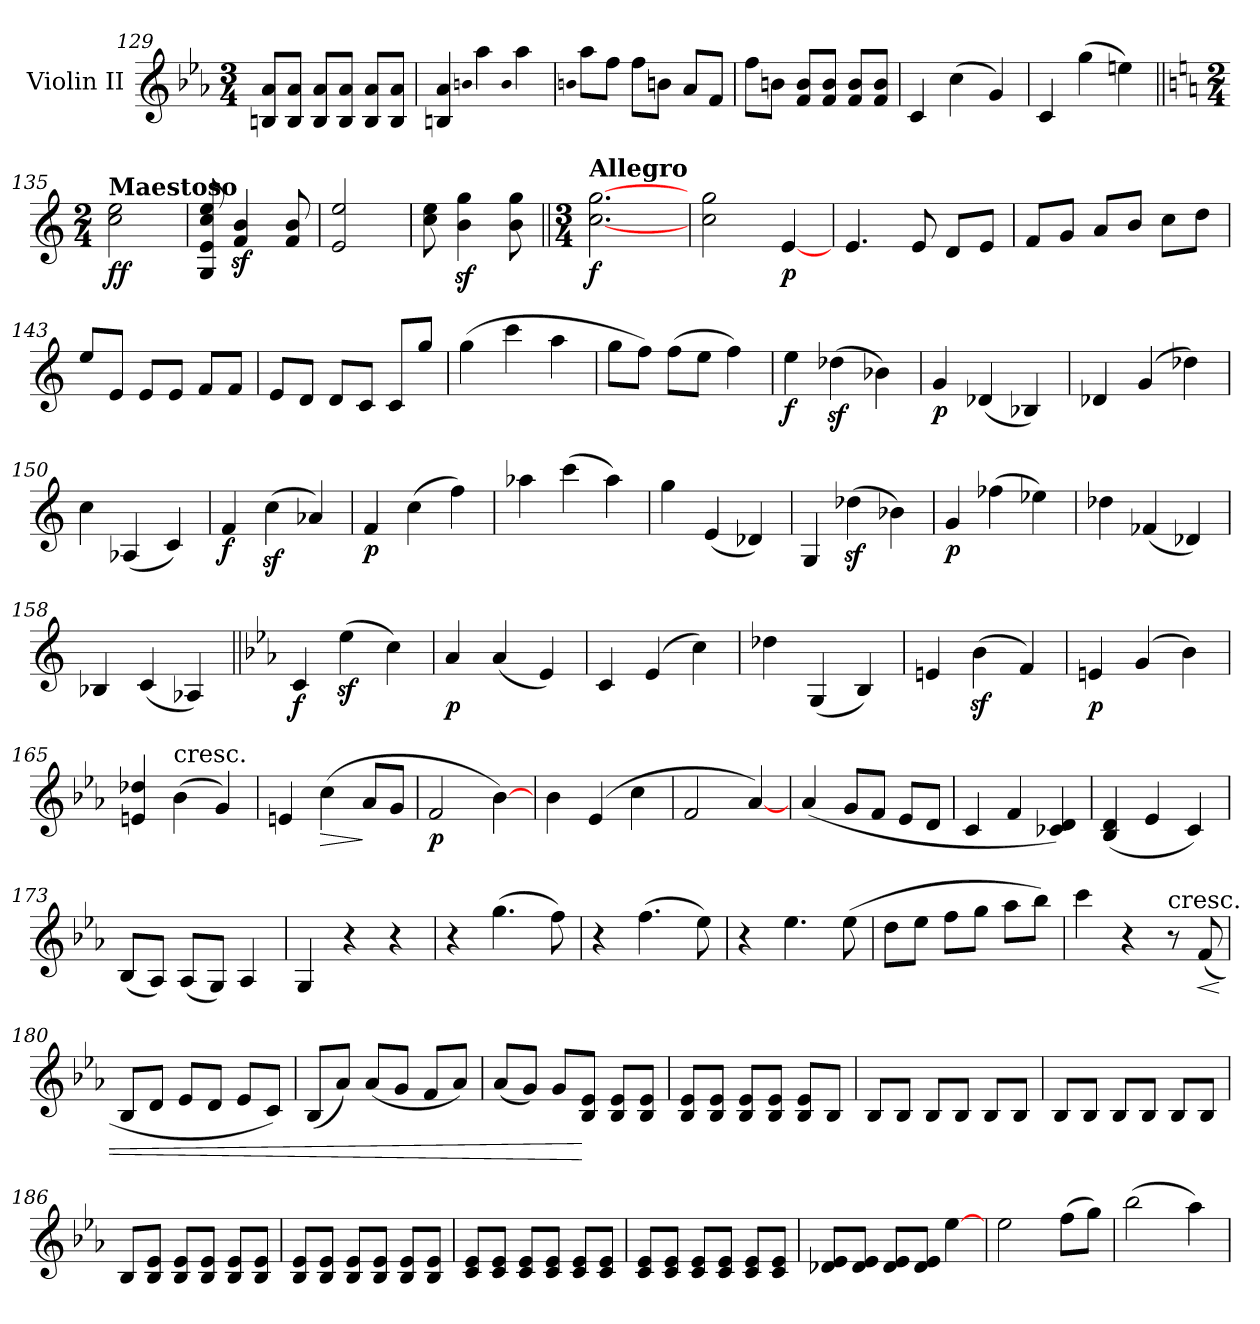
**kern	**dynam
*part1	*part1
*staff1	*staff1
*I"Violin II	*
*I'Vln	*
*clefG2	*
*k[b-e-a-]	*
*E-:	*
*M3/4	*
=129	=129
8Bn/ 8a-/L	.
8B/ 8a-/J	.
8B/ 8a-/L	.
8B/ 8a-/J	.
8B/ 8a-/L	.
8B/ 8a-/J	.
=130	=130
4Bn 4a-	.
qqbn	.
4aa-	.
qqb	.
4aa-	.
=131	=131
qqbn	.
8aa-\L	.
8ff\J	.
8ff\L	.
8bn\J	.
8a-/L	.
8f/J	.
=132	=132
8ff\L	.
8bn\J	.
8f/ 8b/L	.
8f/ 8b/J	.
8f/ 8b/L	.
8f/ 8b/J	.
=133	=133
4c	.
(4cc	.
4g)	.
=134	=134
4c	.
(4gg	.
4een)	.
=135||	=135||
*k[]	*
*C:	*
*M2/4	*
!LO:TX:a:B:t=Maestoso	!
2cc 2ee	ff
=136	=136
8G 8e 8cc 8ee	.
4fz 4bz	.
8f 8b	.
=137	=137
2e 2ee	.
=138	=138
8cc 8ee	.
4bz 4ggz	.
8b 8gg	.
=139||	=139||
*M3/4	*
!LO:TX:a:B:t=Allegro	!
[2.cc [2.gg	f
=140	=140
2cc 2gg	.
[4e	p
=141	=141
4.e	.
8e	.
8d/L	.
8e/J	.
=142	=142
8f/L	.
8g/J	.
8a/L	.
8b/J	.
8cc\L	.
8dd\J	.
=143	=143
8ee/L	.
8e/J	.
8e/L	.
8e/J	.
8f/L	.
8f/J	.
=144	=144
8e/L	.
8d/J	.
8d/L	.
8c/J	.
8c/L	.
8gg/J	.
=145	=145
(4gg	.
4ccc	.
4aa	.
=146	=146
8gg\L	.
8ff\J)	.
(8ff\L	.
8ee\J	.
4ff)	.
=147	=147
4ee	f
(4dd-Xz	.
4b-X)	.
=148	=148
4g	p
(4d-X	.
4B-X)	.
=149	=149
4d-X	.
(4g	.
4dd-X)	.
=150	=150
4cc	.
(4A-X	.
4c)	.
=151	=151
4f	f
(4ccz	.
4a-X)	.
=152	=152
4f	p
(4cc	.
4ff)	.
=153	=153
4aa-X	.
(4ccc	.
4aa-)	.
=154	=154
4gg	.
(4e	.
4d-X)	.
=155	=155
4G	.
(4dd-Xz	.
4b-X)	.
=156	=156
4g	p
(4ff-X	.
4ee-X)	.
=157	=157
4dd-X	.
(4f-X	.
4d-X)	.
=158	=158
4B-X	.
(4c	.
4A-X)	.
=159||	=159||
*k[b-e-a-]	*
*E-:	*
4c	f
(4ee-z	.
4cc)	.
=160	=160
4a-	p
(4a-	.
4e-)	.
=161	=161
4c	.
(4e-	.
4cc)	.
=162	=162
4dd-X	.
(4G	.
4B-)	.
=163	=163
4en	.
(4b-z	.
4f)	.
=164	=164
4en	p
(4g	.
4b-)	.
=165	=165
4en 4dd-X	.
!LO:TX:a:t=cresc.	!
(4b-	.
4g)	.
=166	=166
4en	.
!	!LO:HP:b
(4cc	>
8a-/L	]
8g/J	.
=167	=167
2f	p
[4b-)	.
=168	=168
4b-	.
(4e-	.
4cc	.
=169	=169
2f	.
[4a-)	.
=170	=170
(4a-	.
8g/L	.
8f/J	.
8e-/L	.
8d/J	.
=171	=171
4c	.
4f	.
4c-X 4d)	.
=172	=172
(4B- 4d	.
4e-	.
4c)	.
=173	=173
(8B-/L	.
8A-/J)	.
(8A-/L	.
8G/J)	.
4A-	.
=174	=174
4G	.
4r	.
4r	.
=175	=175
4r	.
(4.gg	.
8ff)	.
=176	=176
4r	.
(4.ff	.
8ee-)	.
=177	=177
4r	.
4.ee-	.
(8ee-	.
=178	=178
8dd\L	.
8ee-\J	.
8ff\L	.
8gg\J	.
8aa-\L	.
8bb-\J)	.
=179	=179
4ccc	.
4r	.
!LO:TX:a:t=cresc.	!
8r	.
!	!LO:HP:b
(8f	<
=180	=180
8B-/L	.
8d/J	.
8e-/L	.
8d/J	.
8e-/L	.
8c/J)	.
=181	=181
(8B-/L	.
8a-/J)	.
(8a-/L	.
8g/J	.
8f/L	.
8a-/J)	.
=182	=182
(8a-/L	.
8g/J)	.
8g/L	.
8B-/ 8e-/J	[
8B-/ 8e-/L	.
8B-/ 8e-/J	.
=183	=183
8B-/ 8e-/L	.
8B-/ 8e-/J	.
8B-/ 8e-/L	.
8B-/ 8e-/J	.
8B-/ 8e-/L	.
8B-/J	.
=184	=184
8B-/L	.
8B-/J	.
8B-/L	.
8B-/J	.
8B-/L	.
8B-/J	.
=185	=185
8B-/L	.
8B-/J	.
8B-/L	.
8B-/J	.
8B-/L	.
8B-/J	.
=186	=186
8B-/L	.
8B-/ 8e-/J	.
8B-/ 8e-/L	.
8B-/ 8e-/J	.
8B-/ 8e-/L	.
8B-/ 8e-/J	.
=187	=187
8B-/ 8e-/L	.
8B-/ 8e-/J	.
8B-/ 8e-/L	.
8B-/ 8e-/J	.
8B-/ 8e-/L	.
8B-/ 8e-/J	.
=188	=188
8c/ 8e-/L	.
8c/ 8e-/J	.
8c/ 8e-/L	.
8c/ 8e-/J	.
8c/ 8e-/L	.
8c/ 8e-/J	.
=189	=189
8c/ 8e-/L	.
8c/ 8e-/J	.
8c/ 8e-/L	.
8c/ 8e-/J	.
8c/ 8e-/L	.
8c/ 8e-/J	.
=190	=190
8d-X/ 8e-/L	.
8d-/ 8e-/J	.
8d-/ 8e-/L	.
8d-/ 8e-/J	.
[4ee-	.
=191	=191
2ee-	.
(8ff\L	.
8gg\J)	.
=192	=192
(2bb-	.
4aa-)	.
=	=
*-	*-
